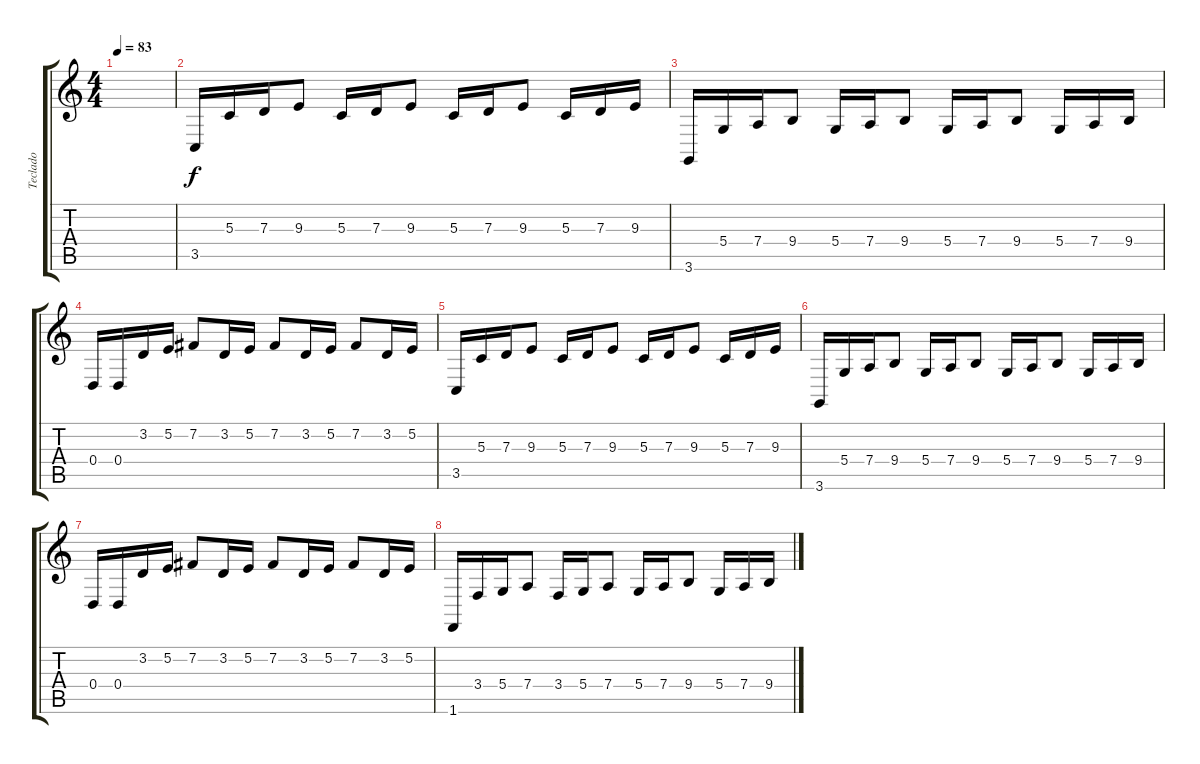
\track ("Teclado" "Teclado") {instrument pad5bowed}
\staff {score tabs}
\tuning (E4 B3 G3 D3 A2 E2) {hide}
\ts (4 4)
\tempo 83
\clef g2
\ks c
|
3.5.16 5.3.16 7.3.16 9.3.8 5.3.16 7.3.16 9.3.8 5.3.16 7.3.16 9.3.8 5.3.16 7.3.16 9.3.16 |
3.6.16 5.4.16 7.4.16 9.4.8 5.4.16 7.4.16 9.4.8 5.4.16 7.4.16 9.4.8 5.4.16 7.4.16 9.4.16 |
0.4.16 0.4.16 3.2.16 5.2.16 7.2.8 3.2.16 5.2.16 7.2.8 3.2.16 5.2.16 7.2.8 3.2.16 5.2.16 |
3.5.16 5.3.16 7.3.16 9.3.8 5.3.16 7.3.16 9.3.8 5.3.16 7.3.16 9.3.8 5.3.16 7.3.16 9.3.16 |
3.6.16 5.4.16 7.4.16 9.4.8 5.4.16 7.4.16 9.4.8 5.4.16 7.4.16 9.4.8 5.4.16 7.4.16 9.4.16 |
0.4.16 0.4.16 3.2.16 5.2.16 7.2.8 3.2.16 5.2.16 7.2.8 3.2.16 5.2.16 7.2.8 3.2.16 5.2.16 |
1.6.16 3.4.16 5.4.16 7.4.8 3.4.16 5.4.16 7.4.8 5.4.16 7.4.16 9.4.8 5.4.16 7.4.16 9.4.16
